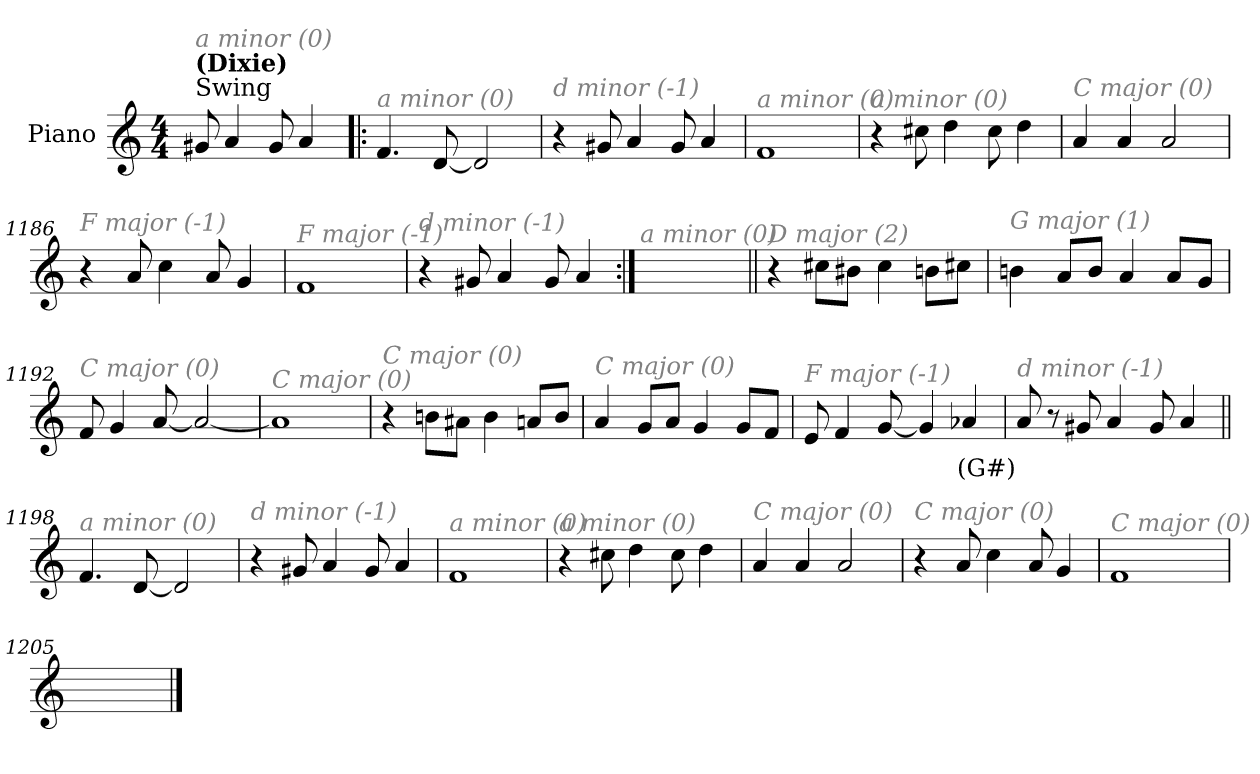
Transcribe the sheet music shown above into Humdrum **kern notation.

**kern	**text
*part1	*part1
*staff1	*staff1
*I"Piano	*
*I'Pno.	*
*clefG2	*
*k[]	*
*M4/4	*
=1	=1
!LO:TX:a:t=Swing	!
!LO:TX:a:B:t=(Dixie)	!
!LO:TX:i:color=#808080:t=a minor (0)	!
8g#X/	.
4a/	.
8g#/	.
4a/	.
=1181!|:	=1181!|:
!LO:TX:i:color=#808080:t=a minor (0)	!
4.f/	.
[8d/	.
2d/]	.
=1182	=1182
!LO:TX:i:color=#808080:t=d minor (-1)	!
4r	.
8g#X/	.
4a/	.
8g#/	.
4a/	.
!!LO:LB:g=z
=1183	=1183
!LO:TX:i:color=#808080:t=a minor (0)	!
1f	.
=1184	=1184
!LO:TX:i:color=#808080:t=a minor (0)	!
4r	.
8cc#X\	.
4dd\	.
8cc#\	.
4dd\	.
=1185	=1185
!LO:TX:i:color=#808080:t=C major (0)	!
4a/	.
4a/	.
2a/	.
!!LO:LB:g=z
=1186	=1186
!LO:TX:i:color=#808080:t=F major (-1)	!
4r	.
8a/	.
4cc\	.
8a/	.
4g/	.
=1187	=1187
!LO:TX:i:color=#808080:t=F major (-1)	!
1f	.
=1188	=1188
!LO:TX:i:color=#808080:t=d minor (-1)	!
4r	.
8g#X/	.
4a/	.
8g#/	.
4a/	.
!!LO:LB:g=z
=1189:|!	=1189:|!
!LO:TX:i:color=#808080:t=a minor (0)	!
1ryy	.
=1190||	=1190||
!LO:TX:i:color=#808080:t=D major (2)	!
4r	.
8cc#X\L	.
8b#Xi\J	.
4cc#\	.
8bn\L	.
8cc#X\J	.
=1191	=1191
!LO:TX:i:color=#808080:t=G major (1)	!
4bn\	.
8a/L	.
8b/J	.
4a/	.
8a/L	.
8g/J	.
!!LO:LB:g=z
=1192	=1192
!LO:TX:i:color=#808080:t=C major (0)	!
8f/	.
4g/	.
[8a/	.
2a/_	.
=1193	=1193
!LO:TX:i:color=#808080:t=C major (0)	!
1a]	.
=1194	=1194
!LO:TX:i:color=#808080:t=C major (0)	!
4r	.
8bn\L	.
8a#Xi\J	.
4b\	.
8an/L	.
8b/J	.
!!LO:LB:g=z
=1195	=1195
!LO:TX:i:color=#808080:t=C major (0)	!
4a/	.
8g/L	.
8a/J	.
4g/	.
8g/L	.
8f/J	.
=1196	=1196
!LO:TX:i:color=#808080:t=F major (-1)	!
8e/	.
4f/	.
[8g/	.
4g/]	.
4a-Xj/	(G#)
=1197	=1197
!LO:TX:i:color=#808080:t=d minor (-1)	!
8a/	.
8r	.
8g#X/	.
4a/	.
8g#/	.
4a/	.
!!LO:LB:g=z
=1198||	=1198||
!LO:TX:i:color=#808080:t=a minor (0)	!
4.f/	.
[8d/	.
2d/]	.
=1199	=1199
!LO:TX:i:color=#808080:t=d minor (-1)	!
4r	.
8g#X/	.
4a/	.
8g#/	.
4a/	.
=1200	=1200
!LO:TX:i:color=#808080:t=a minor (0)	!
1f	.
=1201	=1201
!LO:TX:i:color=#808080:t=a minor (0)	!
4r	.
8cc#X\	.
4dd\	.
8cc#\	.
4dd\	.
!!LO:LB:g=z
=1202	=1202
!LO:TX:i:color=#808080:t=C major (0)	!
4a/	.
4a/	.
2a/	.
=1203	=1203
!LO:TX:i:color=#808080:t=C major (0)	!
4r	.
8a/	.
4cc\	.
8a/	.
4g/	.
=1204	=1204
!LO:TX:i:color=#808080:t=C major (0)	!
1f	.
=1205	=1205
1ryy	.
==	==
*-	*-
